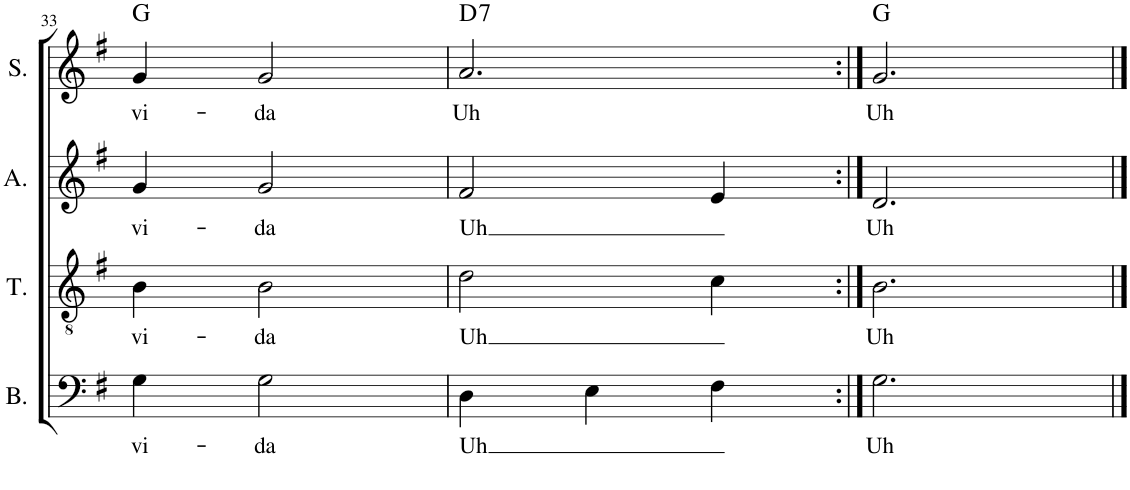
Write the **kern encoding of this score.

**kern	**text	**kern	**text	**kern	**text	**kern	**text	**harte
*part4	*part4	*part3	*part3	*part2	*part2	*part1	*part1	*part1
*staff4	*staff4	*staff3	*staff3	*staff2	*staff2	*staff1	*staff1	*
*I"Bass	*	*I"Tenor	*	*I"Alto	*	*I"Soprano	*	*
*I'B.	*	*I'T.	*	*I'A.	*	*I'S.	*	*
!!LO:PB:g=z
*clefF4	*	*clefGv2	*	*clefG2	*	*clefG2	*	*
*k[f#]	*	*k[f#]	*	*k[f#]	*	*k[f#]	*	*
*M3/4	*	*M3/4	*	*M3/4	*	*M3/4	*	*
=33	=33	=33	=33	=33	=33	=33	=33	=33
!	!LO:LY:b	!	!LO:LY:b	!	!LO:LY:b	!	!LO:LY:b	!
4G\	vi-	4B\	vi-	4g/	vi-	4g/	vi-	G:maj
!	!LO:LY:b	!	!LO:LY:b	!	!LO:LY:b	!	!LO:LY:b	!
2G\	-da	2B\	-da	2g/	-da	2g/	-da	.
=34	=34	=34	=34	=34	=34	=34	=34	=34
!	!LO:LY:b	!	!LO:LY:b	!	!LO:LY:b	!	!LO:LY:b	!LO:H:kt=7
4D\	Uh	2d\	Uh	2f#/	Uh	2.a/	Uh	D:7
4E\	.	.	.	.	.	.	.	.
4F#\	.	4c\	.	4e/	.	.	.	.
=35:|!	=35:|!	=35:|!	=35:|!	=35:|!	=35:|!	=35:|!	=35:|!	=35:|!
!	!LO:LY:b	!	!LO:LY:b	!	!LO:LY:b	!	!LO:LY:b	!
2.G\	Uh	2.B\	Uh	2.d/	Uh	2.g/	Uh	G:maj
==	==	==	==	==	==	==	==	==
*-	*-	*-	*-	*-	*-	*-	*-	*-
